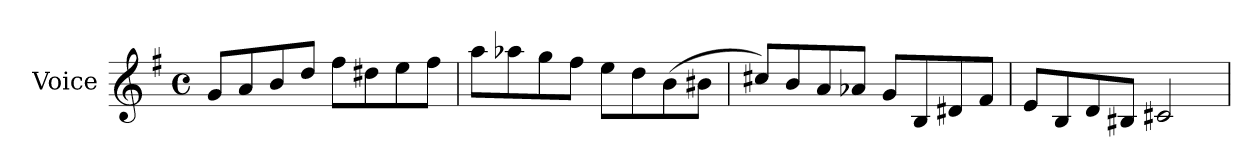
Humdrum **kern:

**kern
*part1
*staff1
*I"Voice
*I'Voice
*clefG2
*k[f#]
*M4/4
*met(c)
=1
8g/L
8a/
8b/
8dd/J
8ff#\L
8dd#X\
8ee\
8ff#\J
=2
8aa\L
8aa-X\
8gg\
8ff#\J
8ee\L
8dd\
(>8b\
8b#X\J
=3
8cc#X/L)
8b/
8a/
8a-X/J
8g/L
8B/
8d#X/
8f#/J
=4
8e/L
8B/
8d/
8B#X/J
2c#X/
=
*-
